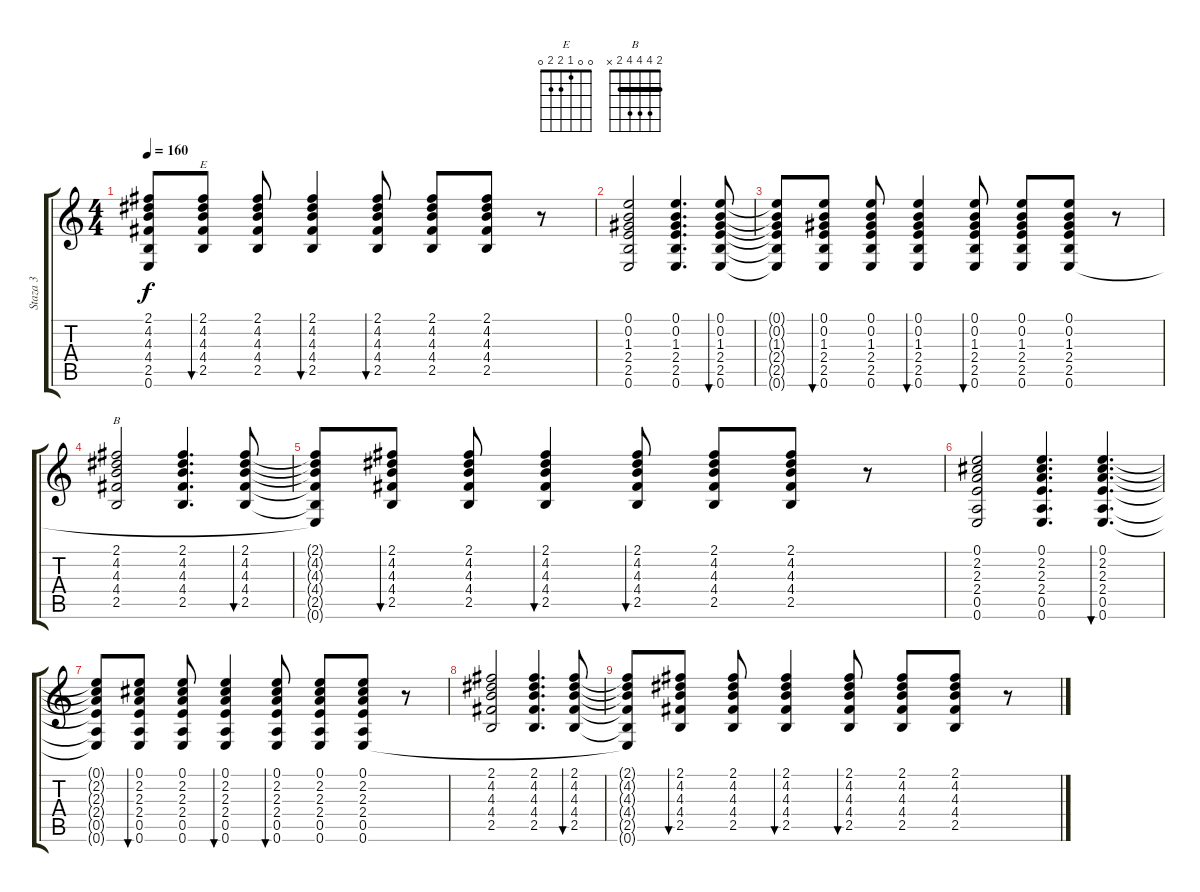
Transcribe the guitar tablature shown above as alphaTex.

\track ("Staza 3" "Staza 3") {instrument acousticguitarsteel}
\staff {score tabs}
\tuning (E4 B3 G3 D3 A2 E2) {hide}
\chord ("E" 0 0 1 2 2 0)
\chord ("B" 2 4 4 4 2 x) {barre 2}
\ts (4 4)
\tempo 160
\clef g2
\ks c
(2.1{t} 4.2{t} 4.3{t} 4.4{t} 2.5{t} 0.6{t}).8{dy f} (2.1 4.2 4.3 4.4 2.5).8{bu 60 ch "E"} (2.1 4.2 4.3 4.4 2.5).8 (2.1 4.2 4.3 4.4 2.5).4{bu 60} (2.1 4.2 4.3 4.4 2.5).8{bu 60} (2.1 4.2 4.3 4.4 2.5).8 (2.1 4.2 4.3 4.4 2.5).8 r.8 |
(0.1 0.2 1.3 2.4 2.5 0.6).2{instrument electricguitarclean} (0.1 0.2 1.3 2.4 2.5 0.6).4{d} (0.1 0.2 1.3 2.4 2.5 0.6).8{bu 60} |
(0.1{t} 0.2{t} 1.3{t} 2.4{t} 2.5{t} 0.6{t}).8 (0.1 0.2 1.3 2.4 2.5 0.6).8{bu 60} (0.1 0.2 1.3 2.4 2.5 0.6).8 (0.1 0.2 1.3 2.4 2.5 0.6).4{bu 60} (0.1 0.2 1.3 2.4 2.5 0.6).8{bu 60} (0.1 0.2 1.3 2.4 2.5 0.6).8 (0.1 0.2 1.3 2.4 2.5 0.6).8 r.8 |
(2.1 4.2 4.3 4.4 2.5).2{ch "B"} (2.1 4.2 4.3 4.4 2.5).4{d} (2.1 4.2 4.3 4.4 2.5).8{bu 60} |
(2.1{t} 4.2{t} 4.3{t} 4.4{t} 2.5{t} 0.6{t}).8 (2.1 4.2 4.3 4.4 2.5).8{bu 60} (2.1 4.2 4.3 4.4 2.5).8 (2.1 4.2 4.3 4.4 2.5).4{bu 60} (2.1 4.2 4.3 4.4 2.5).8{bu 60} (2.1 4.2 4.3 4.4 2.5).8 (2.1 4.2 4.3 4.4 2.5).8 r.8 |
(0.1 2.2 2.3 2.4 0.5 0.6).2 (0.1 2.2 2.3 2.4 0.5 0.6).4{d} (0.1 2.2 2.3 2.4 0.5 0.6).4{d bu 60} |
(0.1{t} 2.2{t} 2.3{t} 2.4{t} 0.5{t} 0.6{t}).8 (0.1 2.2 2.3 2.4 0.5 0.6).8{bu 60} (0.1 2.2 2.3 2.4 0.5 0.6).8 (0.1 2.2 2.3 2.4 0.5 0.6).4{bu 60} (0.1 2.2 2.3 2.4 0.5 0.6).8{bu 60} (0.1 2.2 2.3 2.4 0.5 0.6).8 (0.1 2.2 2.3 2.4 0.5 0.6).8 r.8 |
(2.1 4.2 4.3 4.4 2.5).2 (2.1 4.2 4.3 4.4 2.5).4{d} (2.1 4.2 4.3 4.4 2.5).8{bu 60} |
(2.1{t} 4.2{t} 4.3{t} 4.4{t} 2.5{t} 0.6{t}).8 (2.1 4.2 4.3 4.4 2.5).8{bu 60} (2.1 4.2 4.3 4.4 2.5).8 (2.1 4.2 4.3 4.4 2.5).4{bu 60} (2.1 4.2 4.3 4.4 2.5).8{bu 60} (2.1 4.2 4.3 4.4 2.5).8 (2.1 4.2 4.3 4.4 2.5).8 r.8
